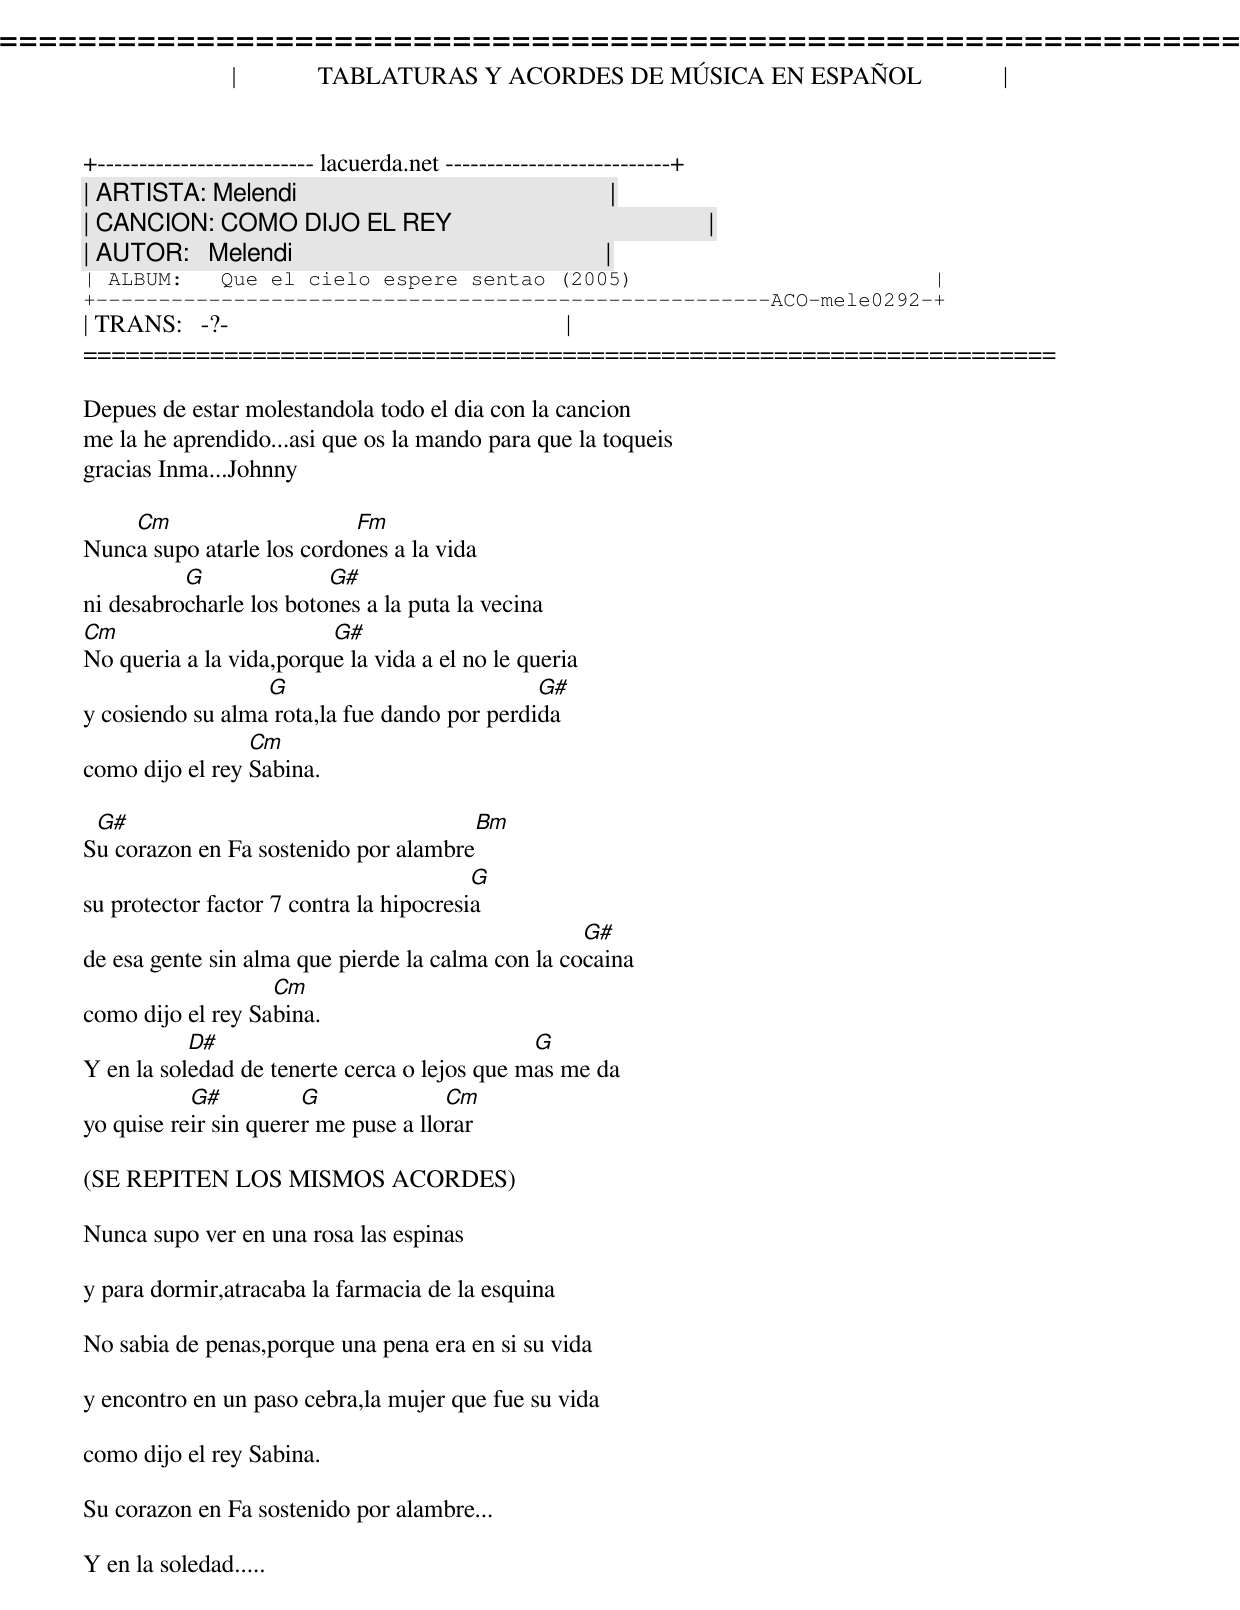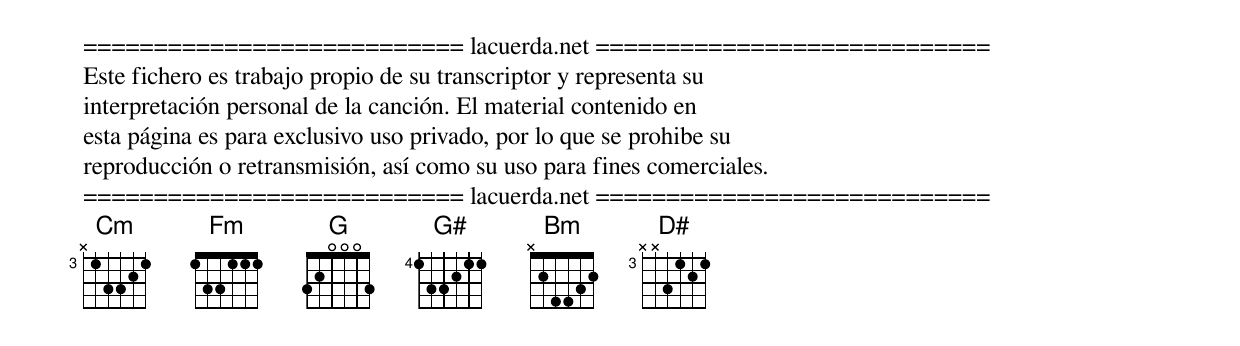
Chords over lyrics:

=====================================================================
|             TABLATURAS Y ACORDES DE MÚSICA EN ESPAÑOL             |
+-------------------------- lacuerda.net ---------------------------+
| ARTISTA: Melendi                                                  |
| CANCION: COMO DIJO EL REY                                         |
| AUTOR:   Melendi                                                  |
| ALBUM:   Que el cielo espere sentao (2005)                        |
+------------------------------------------------------ACO-mele0292-+
| TRANS:   -?-                                                      |
=====================================================================

Depues de estar molestandola todo el dia con la cancion
me la he aprendido...asi que os la mando para que la toqueis
gracias Inma...Johnny

    Cm                     Fm
Nunca supo atarle los cordones a la vida
          G              G#
ni desabrocharle los botones a la puta la vecina
Cm                       G#
No queria a la vida,porque la vida a el no le queria
                  G                           G#
y cosiendo su alma rota,la fue dando por perdida
                 Cm
como dijo el rey Sabina.

 G#                                        Bm
Su corazon en Fa sostenido por alambre
                                         G
su protector factor 7 contra la hipocresia
                                                   G#
de esa gente sin alma que pierde la calma con la cocaina
                   Cm
como dijo el rey Sabina.
           D#                                 G
Y en la soledad de tenerte cerca o lejos que mas me da
           G#          G              Cm
yo quise reir sin querer me puse a llorar

(SE REPITEN LOS MISMOS ACORDES)

Nunca supo ver en una rosa las espinas

y para dormir,atracaba la farmacia de la esquina

No sabia de penas,porque una pena era en si su vida

y encontro en un paso cebra,la mujer que fue su vida

como dijo el rey Sabina.

Su corazon en Fa sostenido por alambre...

Y en la soledad.....


=========================== lacuerda.net ============================
Este fichero es trabajo propio de su transcriptor y representa su
interpretación personal de la canción. El material contenido en
esta página es para exclusivo uso privado, por lo que se prohibe su
reproducción o retransmisión, así como su uso para fines comerciales.
=========================== lacuerda.net ============================
